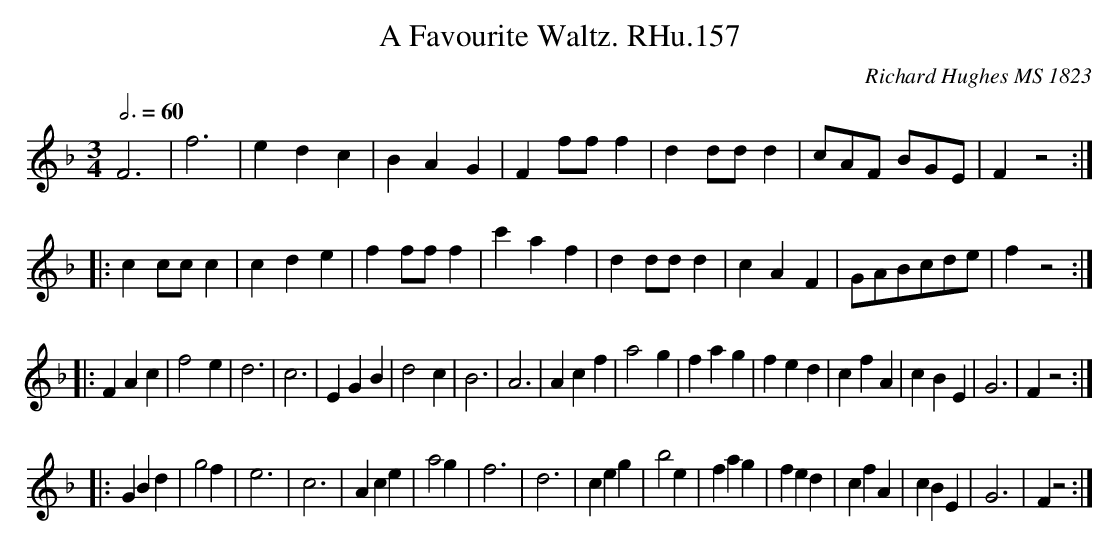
X:1
T:A Favourite Waltz. RHu.157
C:Richard Hughes MS 1823
M:3/4
L:1/4
Q:3/4=60
K:F
F3|f3|edc|BAG|Ff/f/f|d d/d/ d|c/A/F/ B/G/E/|Fz2:|
|:c c/c/ c|cde|f f/f/ f|c'af|d d/d/ d|cAF|G/A/B/c/d/e/|fz2:|
|:FAc|f2e|d3|c3|EGB|d2c|B3|A3|Acf|a2g|fag|fed|cfA|cBE|G3|Fz2:|
|:GBd|g2f|e3|c3|Ace|a2g|f3|d3|ceg|b2e|fag|fed|cfA|cBE|G3|Fz2:|
